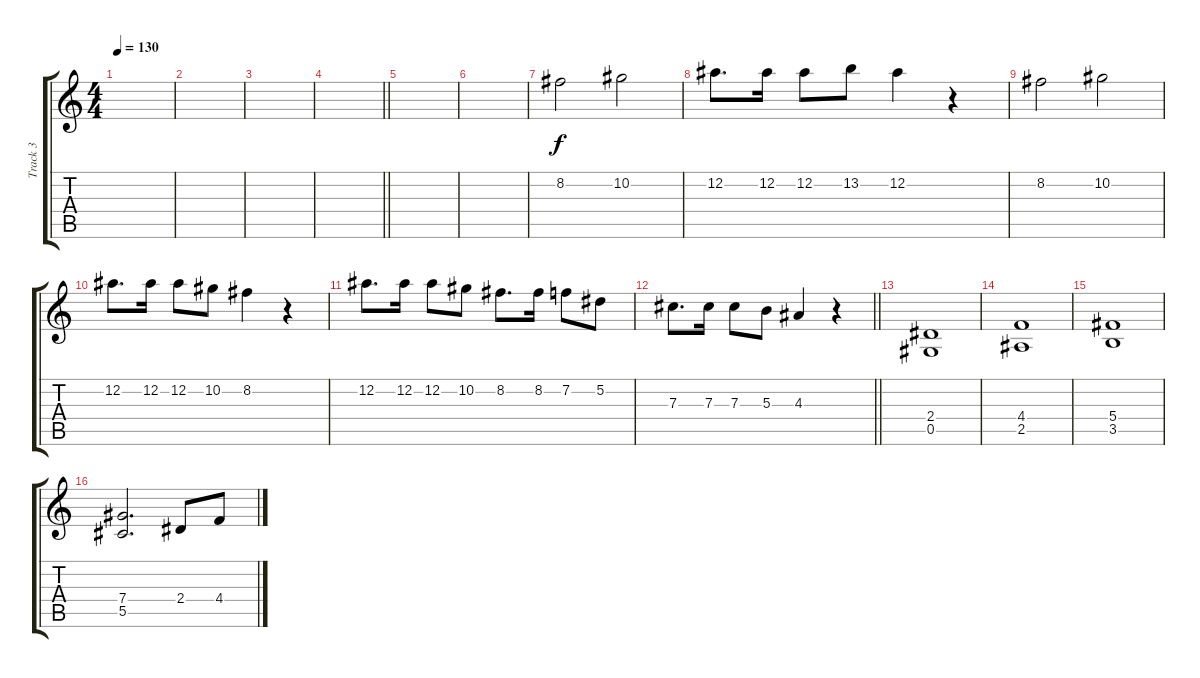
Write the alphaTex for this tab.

\track ("Track 3" "Track 3") {instrument distortionguitar}
\staff {score tabs}
\tuning (Eb4 Bb3 Gb3 Db3 Ab2 Eb2) {hide}
\ts (4 4)
\tempo 130
\clef g2
\ks c
|
|
|
\barLineRight lightlight
|
\section ("" "")
|
|
8.2.2 10.2.2 |
12.2.8{d} 12.2.16 12.2.8 13.2.8 12.2.4 r.4 |
8.2.2 10.2.2 |
12.2.8{d} 12.2.16 12.2.8 10.2.8 8.2.4 r.4 |
12.2.8{d} 12.2.16 12.2.8 10.2.8 8.2.8{d} 8.2.16 7.2.8 5.2.8 |
\barLineRight lightlight
7.3.8{d} 7.3.16 7.3.8 5.3.8 4.3.4 r.4 |
\section ("" "")
(2.4 0.5).1 |
(4.4 2.5).1 |
(5.4 3.5).1 |
(7.4 5.5).2{d} 2.4.8 4.4.8
